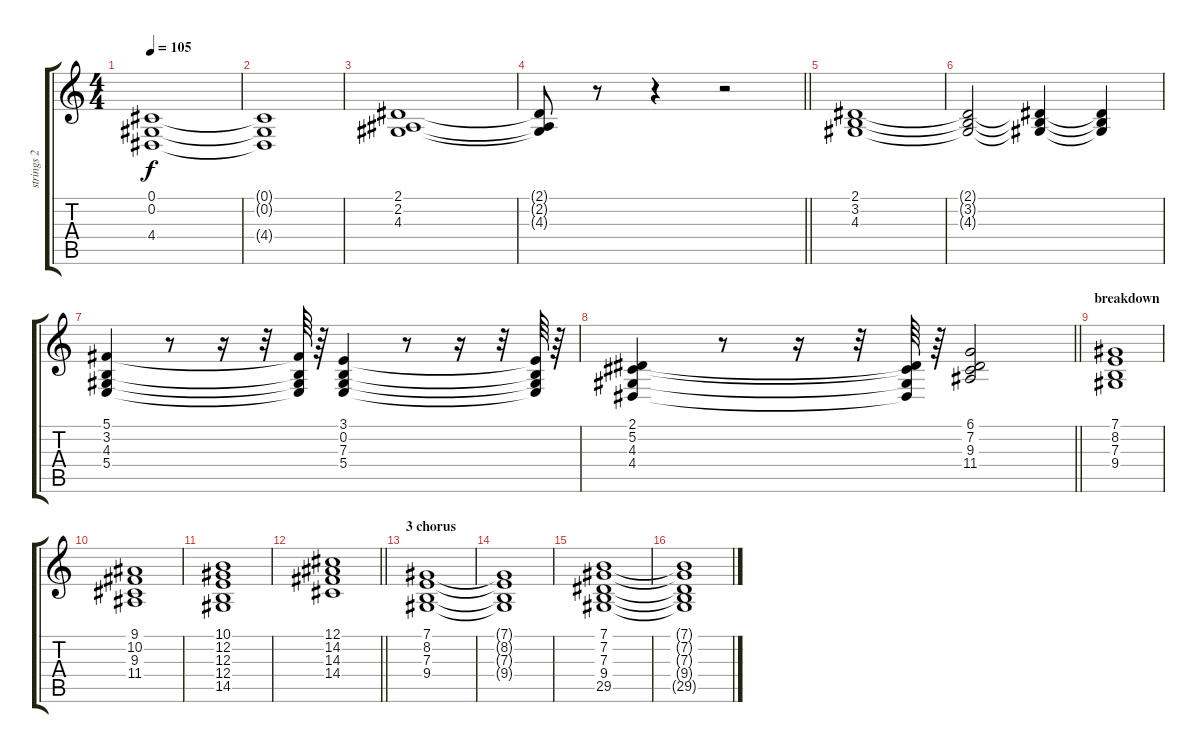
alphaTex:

\track ("strings 2" "strings 2") {instrument stringensemble2}
\staff {score tabs}
\tuning (Db4 Ab3 E3 B2 Gb2 Db2) {hide}
\ts (4 4)
\tempo 105
\clef g2
\ks c
(0.1 0.2 4.4).1{dy f} |
(0.1{t} 0.2{t} 4.4{t}).1 |
(2.1 2.2 4.3).1 |
\barLineRight lightlight
(2.1{t} 2.2{t} 4.3{t}).8 r.8 r.4 r.2 |
\section ("" "")
(2.1 3.2 4.3).1 |
(2.1{t} 3.2{t} 4.3{t}).2 (2.1{t} 3.2{t} 4.3{t}).4 (2.1{t} 3.2{t} 4.3{t}).4{volume 0} |
(5.1 3.2 4.3 5.4).4{volume 6} r.8 r.16 r.32 (5.1{t} 3.2{t} 4.3{t} 5.4{t}).64 r.64{volume 0} (3.1 0.2 7.3 5.4).4{volume 6} r.8 r.16 r.32 (3.1{t} 0.2{t} 7.3{t} 5.4{t}).64 r.64{volume 0} |
\barLineRight lightlight
(2.1 5.2 4.3 4.4).4{volume 6} r.8 r.16 r.32 (2.1{t} 5.2{t} 4.3{t} 4.4{t}).64 r.64{volume 0} (6.1 7.2 9.3 11.4).2{volume 6} |
\section ("" "breakdown")
(7.1 8.2 7.3 9.4).1 |
(9.1 10.2 9.3 11.4).1 |
(10.1 12.2 12.3 12.4 14.5).1 |
\barLineRight lightlight
(12.1 14.2 14.3 14.4).1 |
\section ("" "3 chorus")
(7.1 8.2 7.3 9.4).1 |
(7.1{t} 8.2{t} 7.3{t} 9.4{t}).1 |
(7.1 7.2 7.3 9.4 29.5).1 |
(7.1{t} 7.2{t} 7.3{t} 9.4{t} 29.5{t}).1
